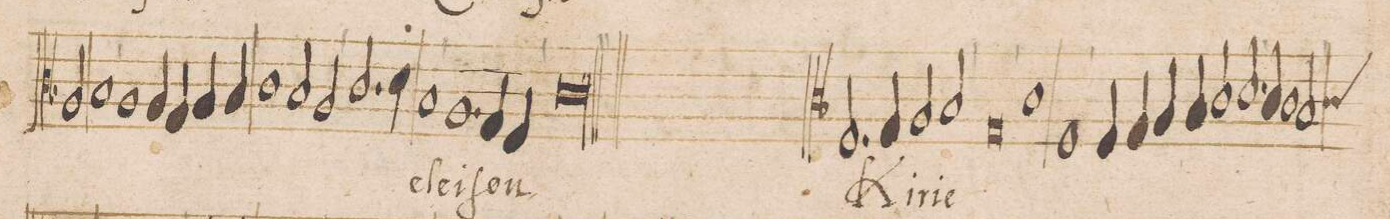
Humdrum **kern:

**kern	**text
*I"TENOR	*
*clefC3	*
*k[b-]	*
*met(C|)	*
*M2/1	*
2A/	.
1B-,<	.
=22-	=22-
1A	.
4A/	.
4G/	.
4A/	.
4B-/	.
=23-	=23-
1c	.
2B-/	.
2A,</	.
=24-	=24-
2.c/	.
4d\	.
1B-,<	e-
=25-	=25-
1.A	-le-
4G/	-i-
4F,</	.
=26-	=26-
0cl	-ſon
=27||	=27||
*M2/1	*
*met(C|)	*
2.F/	Ki-
4G/	.
2A/	-ri-
2B-,</	.
=28-	=28-
0G,<	-e
=29-	=29-
1c	.
1F,<	.
=30-	=30-
4F/	.
4G/	.
4A/	.
4B-/	.
2c/	.
2.d,</	.
=31-	=31-
4c/	.
1c	.
*custos:c	*
2B-/	.
=32-	=32-
*-	*-
